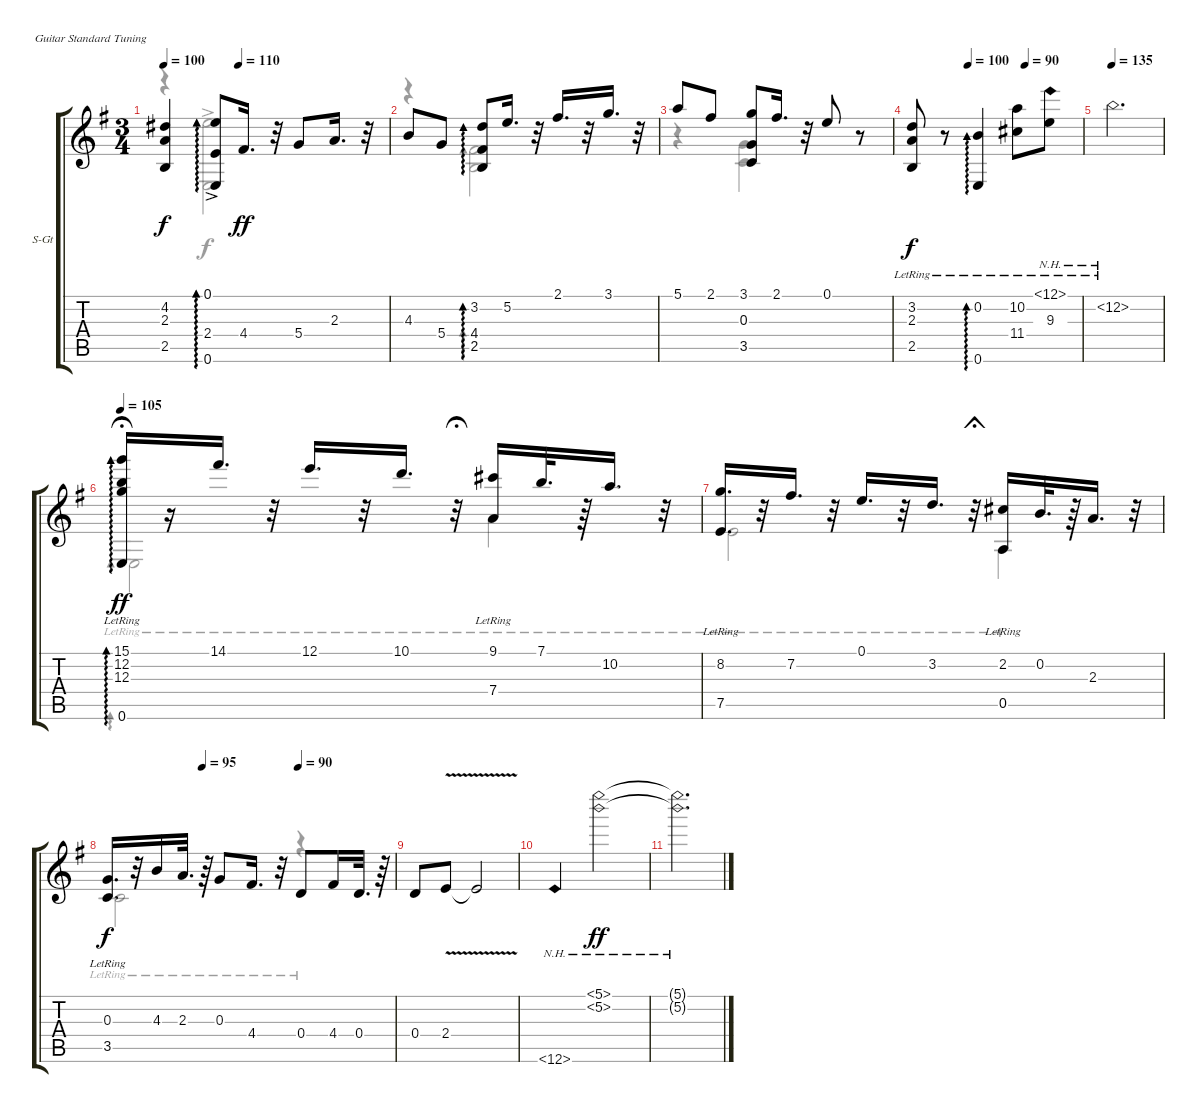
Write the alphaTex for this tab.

\defaultSystemsLayout 4
\bracketExtendMode groupsimilarinstruments
\firstSystemTrackNameOrientation horizontal
\otherSystemsTrackNameOrientation horizontal
\track ("Steel Guitar" "S-Gt") {instrument acousticguitarsteel}
\staff {score tabs}
\tuning (E4 B3 G3 D3 A2 E2)
\voice
\ts (3 4)
\tempo 100
\tempo (110 0.333333)
\clef g2
\ks eminor
(2.3 4.2 2.5).4{dy f} (0.6 2.4{ac} 0.1{ac}).8{ad 0} 4.4.16{d dy ff} r.32 5.4.8 2.3.16{d} r.32 |
4.3.8 5.4.8 (2.5 4.4 3.2).8{ad 0} 5.2.16{d} r.32 2.1.16{d} r.32 3.1.16{d} r.32 |
5.1.8 2.1.8 (3.5 0.3 3.1).8 2.1.16{d} r.32 0.1.8 r.8 |
\tempo (100 0.333333)
\tempo (90 0.666667)
(2.3{lr} 3.2{lr} 2.5{lr}).8{dy f} r.8 (0.6{lr} 0.2{lr}).4{ad 0} (11.4{lr} 10.2{lr}).8 (12.1{nh lr} 9.3{lr}).8 |
\tempo 135
12.2{nh lr}.2{d} |
\tempo 105
(0.6{lr} 12.3 12.2 15.1).16{ad 0 dy ff fermata (medium 0.6)} r.16 14.1.16{d} r.32 12.1.16{d} r.32 10.1.16{d} r.32{fermata (medium 0.5)} (9.1 7.4{lr}).16 7.1.32{d} r.64 10.2.16{d} r.32 |
(7.5{lr} 8.2).16{d} r.32 7.2.16{d} r.32 0.1.16{d} r.32 3.2.16{d} r.32{fermata (short 0)} (2.2 0.5{lr}).16 0.2.32{d} r.64 2.3.16{d} r.32 |
\tempo (95 0.333333)
\tempo (90 0.666667)
(3.5{lr} 0.3).16{d dy f} r.32 4.3.16 2.3.32{d} r.64 0.3.8 4.4.16{d} r.32 0.4.8 4.4.16 0.4.32{d} r.64 |
0.4.8 2.4{v}.8 2.4{v t}.2 |
12.6{nh}.4 (5.2{nh} 5.1{nh}).2{dy ff} |
(5.2{nh t} 5.1{nh t}).2{d}
\voice
\clef g2
\ottava regular
\simile none
\ks eminor
r.4{dy f} (0.6 0.1{ac}).2{ad 0} |
r.4 (2.5 4.4).2{ad 0} |
r.4 (3.5 0.3).4{d} r.8 |
|
|
0.6{lr}.2{ad 0 fermata (medium 0.6)} 7.4{lr}.4 |
7.5{lr}.2 0.5{lr}.4 |
3.5{lr}.2 r.4 |
|
|
